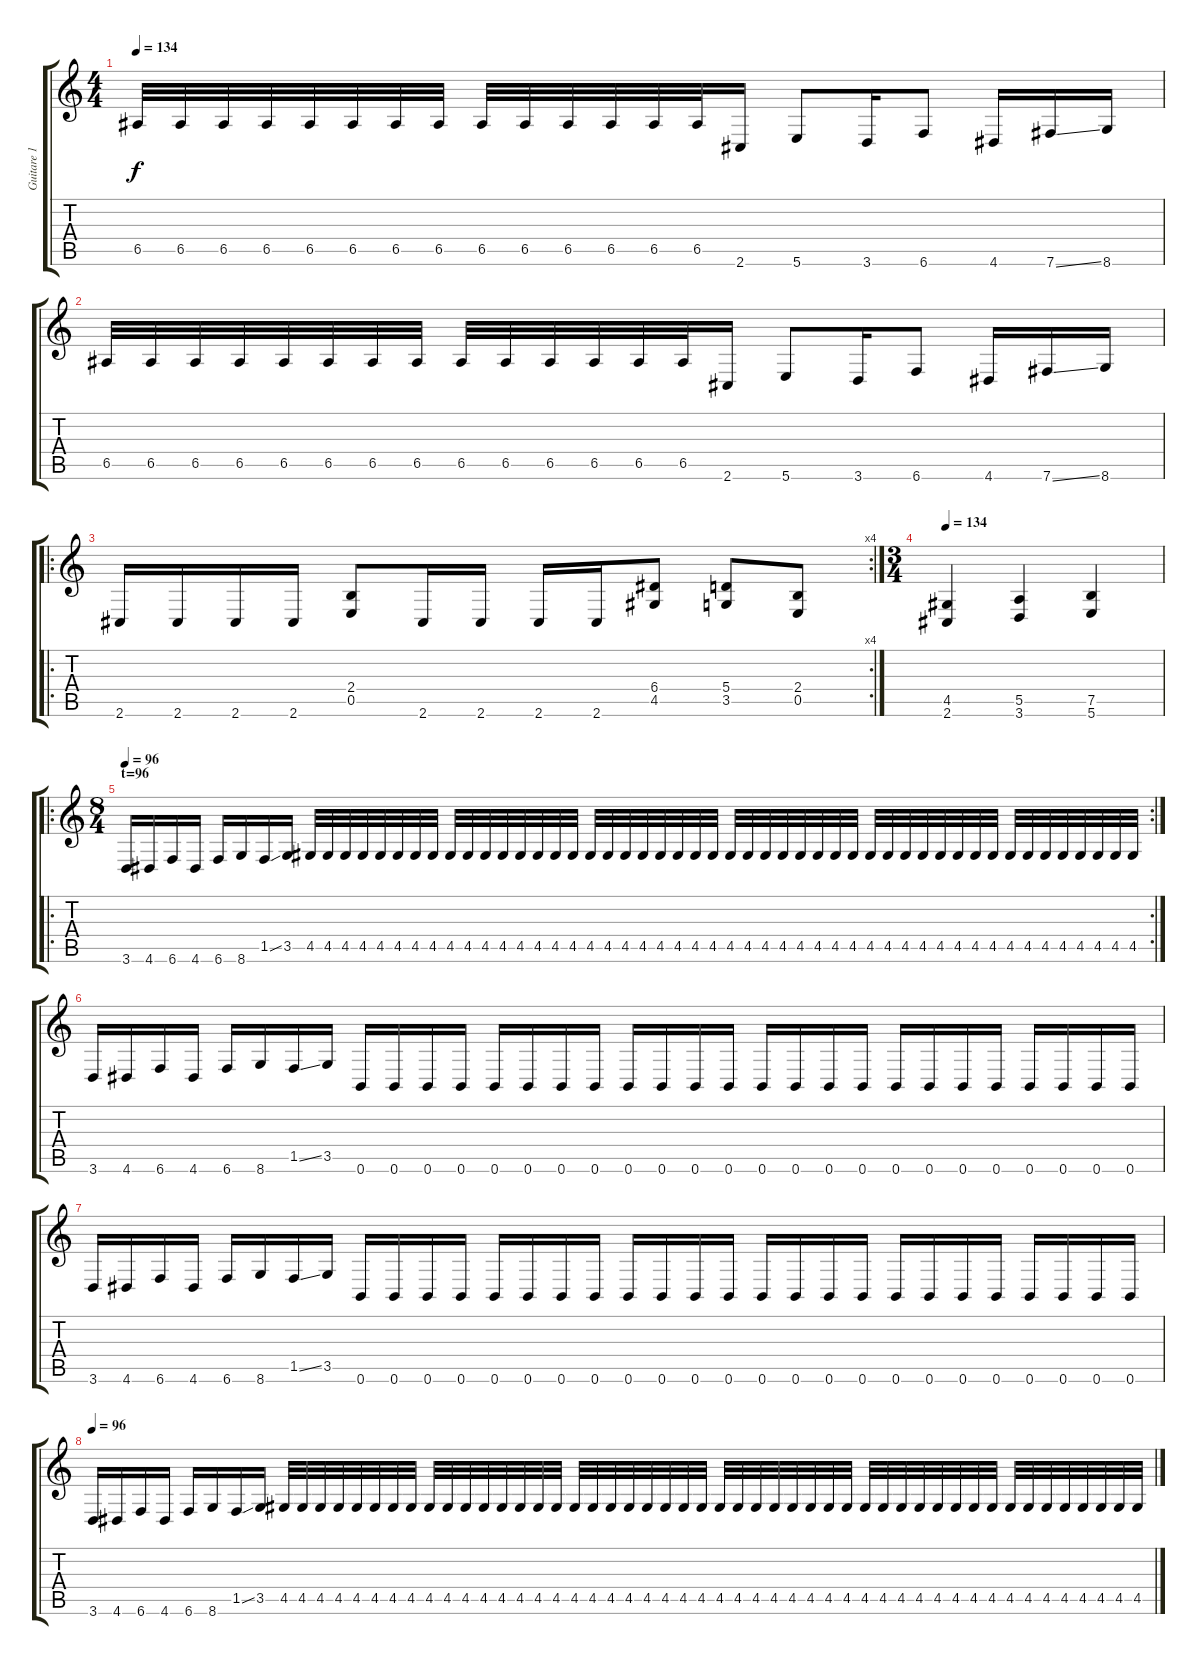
\track ("Guitare 1" "Guitare 1") {instrument distortionguitar}
\staff {score tabs}
\tuning (B3 Gb3 D3 A2 E2 B1) {hide}
\ts (4 4)
\tempo 134
\clef g2
\ks c
6.5.32{dy f} 6.5.32 6.5.32 6.5.32 6.5.32 6.5.32 6.5.32 6.5.32 6.5.32 6.5.32 6.5.32 6.5.32 6.5.32 6.5.32 2.6.16 5.6.8 3.6.16 6.6.8 4.6.16 7.6{ss}.16 8.6.16 |
6.5.32 6.5.32 6.5.32 6.5.32 6.5.32 6.5.32 6.5.32 6.5.32 6.5.32 6.5.32 6.5.32 6.5.32 6.5.32 6.5.32 2.6.16 5.6.8 3.6.16 6.6.8 4.6.16 7.6{ss}.16 8.6.16 |
\ro
\rc 4
2.6.16 2.6.16 2.6.16 2.6.16 (2.4 0.5).8 2.6.16 2.6.16 2.6.16 2.6.16 (6.4 4.5).8 (5.4 3.5).8 (2.4 0.5).8 |
\ts (3 4)
\tempo 134
(4.5 2.6).4 (5.5 3.6).4 (7.5 5.6).4 |
\ro
\rc 2
\ts (8 4)
\section ("" "t=96")
\tempo 96
3.6.16 4.6.16 6.6.16 4.6.16 6.6.16 8.6.16 1.5{ss}.16 3.5.16 4.5.32 4.5.32 4.5.32 4.5.32 4.5.32 4.5.32 4.5.32 4.5.32 4.5.32 4.5.32 4.5.32 4.5.32 4.5.32 4.5.32 4.5.32 4.5.32 4.5.32 4.5.32 4.5.32 4.5.32 4.5.32 4.5.32 4.5.32 4.5.32 4.5.32 4.5.32 4.5.32 4.5.32 4.5.32 4.5.32 4.5.32 4.5.32 4.5.32 4.5.32 4.5.32 4.5.32 4.5.32 4.5.32 4.5.32 4.5.32 4.5.32 4.5.32 4.5.32 4.5.32 4.5.32 4.5.32 4.5.32 4.5.32 |
3.6.16 4.6.16 6.6.16 4.6.16 6.6.16 8.6.16 1.5{ss}.16 3.5.16 0.6.16 0.6.16 0.6.16 0.6.16 0.6.16 0.6.16 0.6.16 0.6.16 0.6.16 0.6.16 0.6.16 0.6.16 0.6.16 0.6.16 0.6.16 0.6.16 0.6.16 0.6.16 0.6.16 0.6.16 0.6.16 0.6.16 0.6.16 0.6.16 |
3.6.16 4.6.16 6.6.16 4.6.16 6.6.16 8.6.16 1.5{ss}.16 3.5.16 0.6.16 0.6.16 0.6.16 0.6.16 0.6.16 0.6.16 0.6.16 0.6.16 0.6.16 0.6.16 0.6.16 0.6.16 0.6.16 0.6.16 0.6.16 0.6.16 0.6.16 0.6.16 0.6.16 0.6.16 0.6.16 0.6.16 0.6.16 0.6.16 |
\tempo 96
3.6.16 4.6.16 6.6.16 4.6.16 6.6.16 8.6.16 1.5{ss}.16 3.5.16 4.5.32 4.5.32 4.5.32 4.5.32 4.5.32 4.5.32 4.5.32 4.5.32 4.5.32 4.5.32 4.5.32 4.5.32 4.5.32 4.5.32 4.5.32 4.5.32 4.5.32 4.5.32 4.5.32 4.5.32 4.5.32 4.5.32 4.5.32 4.5.32 4.5.32 4.5.32 4.5.32 4.5.32 4.5.32 4.5.32 4.5.32 4.5.32 4.5.32 4.5.32 4.5.32 4.5.32 4.5.32 4.5.32 4.5.32 4.5.32 4.5.32 4.5.32 4.5.32 4.5.32 4.5.32 4.5.32 4.5.32 4.5.32
